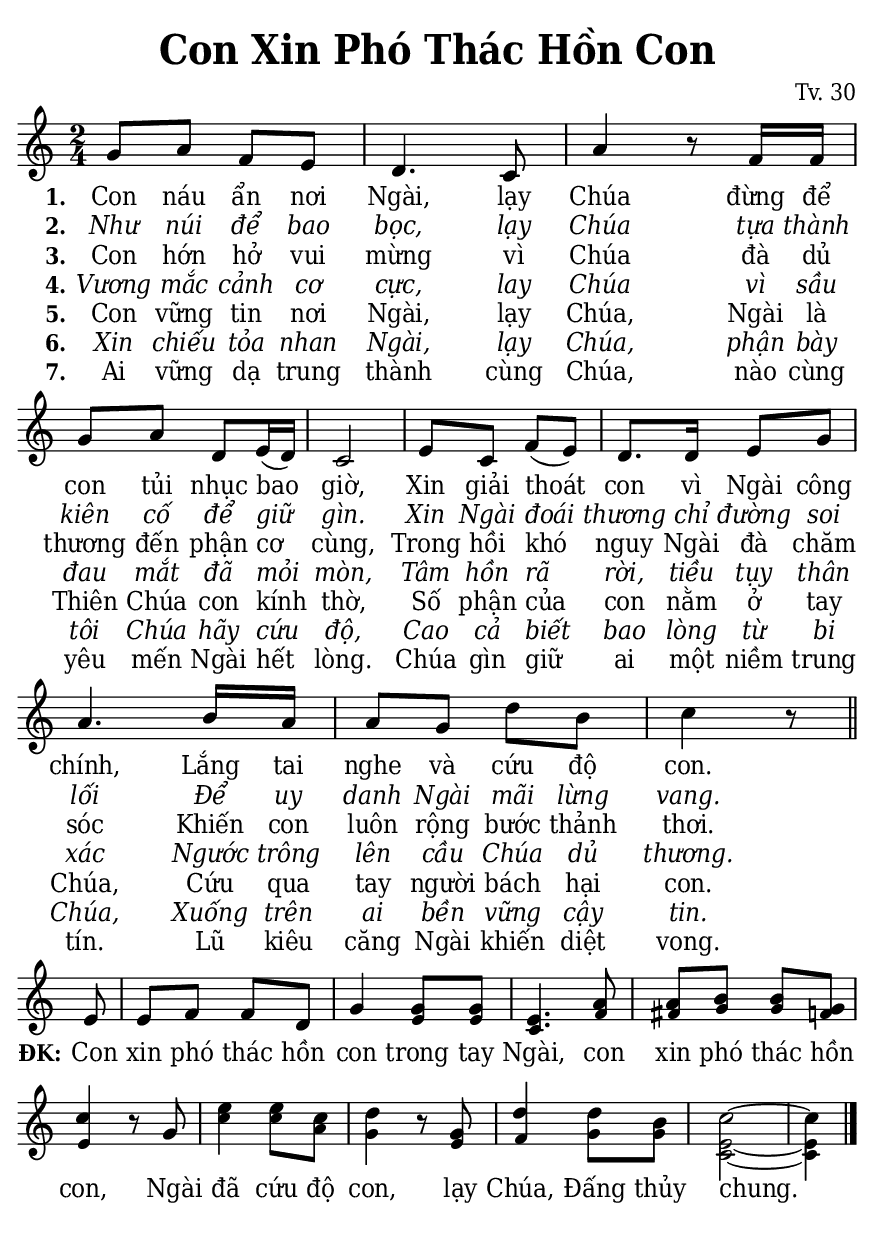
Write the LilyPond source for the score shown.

% Cài đặt chung\
\version "2.22.1"
\include "english.ly"

\header {
  title = \markup { \fontsize #1 "Con Xin Phó Thác Hồn Con" }
  composer = "Tv. 30"
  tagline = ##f
}

% Nhạc phiên khúc
nhacPhienKhucSop = \relative c'' {
  g8 a f e |
  d4. c8 |
  a'4 r8 f16 f |
  g8 a d, e16 (d) |
  c2 |
  e8 c f (e) |
  d8. d16 e8 g |
  a4. b16 a |
  a8 g d' b |
  c4 r8 \bar "||" \break
  
  e,8 |
  e f f d |
  g4 g8 g |
  e4. a8 |
  a b b g |
  c4 r8 g |
  e'4 e8 c |
  d4 r8 g, |
  d'4 d8 b |
  \stemDown c2 ~ |
  c4 \bar "|."
}

nhacPhienKhucAlto = \relative c'' {
  R2*9
  r4.
  e,8 |
  e f f d |
  g4 e8 e |
  c4. f8 |
  fs g g f! |
  e4 r8 g |
  c4 c8 a |
  g4 r8 e |
  f4 g8 g |
  <e c>2 ~ |
  <e c>4
}

% Lời phiên khúc
loiPhienKhucSop = \lyrics {
  <<
    {
      \set stanza = "1."
      Con náu ẩn nơi Ngài,
      lạy Chúa đừng để con tủi nhục bao giờ,
      Xin giải thoát con vì Ngài công chính,
      Lắng tai nghe và cứu độ con.
    }
    \new Lyrics {
	    \set associatedVoice = "beSop"
	    \set stanza = "2."
      \override Lyrics.LyricText.font-shape = #'italic
	    Như núi để bao bọc,
	    lạy Chúa tựa thành kiên cố để giữ gìn.
	    Xin Ngài đoái thương chỉ đường soi lối
	    Để uy danh Ngài mãi lừng vang.
    }
    \new Lyrics {
	    \set associatedVoice = "beSop"
	    \set stanza = "3."
	    Con hớn hở vui mừng
	    vì Chúa đà dủ thương đến phận cơ cùng,
	    Trong hồi khó nguy Ngài đà chăm sóc
	    Khiến con luôn rộng bước thảnh thơi.
    }
    \new Lyrics {
	    \set associatedVoice = "beSop"
	    \set stanza = "4."
      \override Lyrics.LyricText.font-shape = #'italic
	    Vương mắc cảnh cơ cực,
	    lay Chúa vì sầu đau mắt đã mỏi mòn,
	    Tâm hồn rã rời, tiều tụy thân xác
	    Ngước trông lên cầu Chúa dủ thương.
    }
    \new Lyrics {
	    \set associatedVoice = "beSop"
	    \set stanza = "5."
	    Con vững tin nơi Ngài,
	    lạy Chúa, Ngài là Thiên Chúa con kính thờ,
	    Số phận của con nằm ở tay  Chúa,
	    Cứu qua tay người bách hại con.
    }
    \new Lyrics {
	    \set associatedVoice = "beSop"
	    \set stanza = "6."
      \override Lyrics.LyricText.font-shape = #'italic
	    Xin chiếu tỏa nhan Ngài,
	    lạy Chúa, phận bày tôi Chúa hãy cứu độ,
	    Cao cả biết bao lòng từ bi Chúa,
	    Xuống trên ai bền vững cậy tin.
    }
    \new Lyrics {
	    \set associatedVoice = "beSop"
	    \set stanza = "7."
	    Ai vững dạ trung thành cùng Chúa,
	    nào cùng yêu mến Ngài hết lòng.
	    Chúa gìn giữ ai một niềm trung tín.
	    Lũ kiêu căng Ngài khiến diệt vong.
    }
  >>
  \set stanza = "ĐK:"
  Con xin phó thác hồn con trong tay Ngài,
  con xin phó thác hồn con,
  Ngài đã cứu độ con, lạy Chúa, Đấng thủy chung.
}

% Dàn trang
\paper {
  #(set-paper-size "a5")
  top-margin = 3\mm
  bottom-margin = 3\mm
  left-margin = 3\mm
  right-margin = 3\mm
  indent = #0
  #(define fonts
	 (make-pango-font-tree "Deja Vu Serif Condensed"
	 		       "Deja Vu Serif Condensed"
			       "Deja Vu Serif Condensed"
			       (/ 20 20)))
  print-page-number = ##f
  page-count = 1
}

TongNhip = {
  \key c \major \time 2/4
  \set Timing.beamExceptions = #'()
  \set Timing.baseMoment = #(ly:make-moment 1/4)
}

% Đổi kích thước nốt cho bè phụ
notBePhu =
#(define-music-function (font-size music) (number? ly:music?)
   (for-some-music
     (lambda (m)
       (if (music-is-of-type? m 'rhythmic-event)
           (begin
             (set! (ly:music-property m 'tweaks)
                   (cons `(font-size . ,font-size)
                         (ly:music-property m 'tweaks)))
             #t)
           #f))
     music)
   music)

\score {
  \new ChoirStaff <<
    \new Staff \with {
        \consists "Merge_rests_engraver"
        printPartCombineTexts = ##f
      }
      <<
      \new Voice \TongNhip \partCombine 
        \nhacPhienKhucSop
        \notBePhu -1 { \nhacPhienKhucAlto }
      \new NullVoice = beSop \nhacPhienKhucSop
      \new Lyrics \lyricsto beSop \loiPhienKhucSop
      >>
  >>
  \layout {
    \override Lyrics.LyricSpace.minimum-distance = #0.8
    \override Score.BarNumber.break-visibility = ##(#f #f #f)
    \override Score.SpacingSpanner.uniform-stretching = ##t
  } 
}
